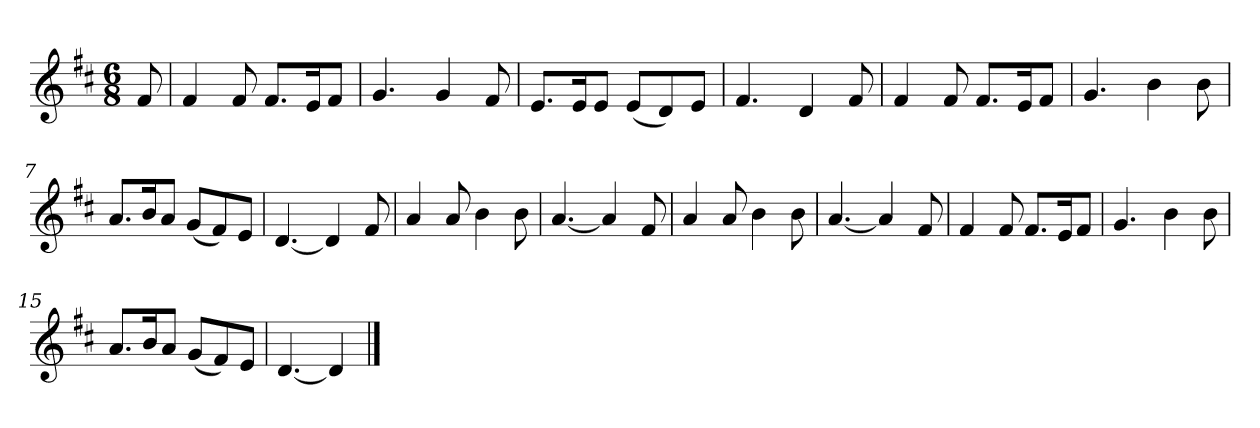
**kern
*part1
*staff1
*k[f#c#]
*M6/8
*MM120
=
8f#
=1
4f#
8f#
8.f#L
16eK
8f#J
=2
4.g
4g
8f#
=3
8.eL
16eK
8eJ
(8eL
8d)
8eJ
=4
4.f#
4d
8f#
=5
4f#
8f#
8.f#L
16eK
8f#J
=6
4.g
4b
8b
=7
8.aL
16bK
8aJ
(8gL
8f#)
8eJ
=8
[4.d
4d]
8f#
=9
4a
8a
4b
8b
=10
[4.a
4a]
8f#
=11
4a
8a
4b
8b
=12
[4.a
4a]
8f#
=13
4f#
8f#
8.f#L
16eK
8f#J
=14
4.g
4b
8b
=15
8.aL
16bK
8aJ
(8gL
8f#)
8eJ
=16
[4.d
4d]
==
*-
